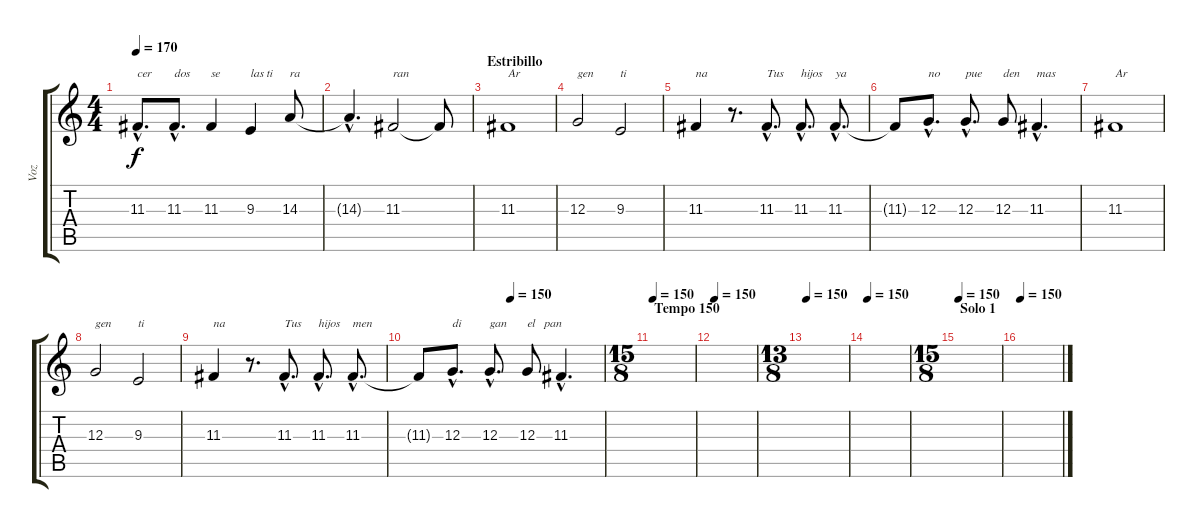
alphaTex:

\track ("Voz" "Voz") {instrument lead8bassandlead}
\staff {score tabs}
\tuning (E4 B3 G3 D3 A2 E2) {hide}
\ts (4 4)
\tempo 170
\clef g2
\ks c
11.3{hac}.8{d txt "cer" dy f} 11.3{hac}.8{d txt "dos"} 11.3.4{txt "se"} 9.3.4{txt "las ti"} 14.3.8{txt "ra"} |
14.3{hac t}.4{d} 11.3.2{txt "ran"} 11.3{t}.8 |
\section ("" "Estribillo")
11.3.1{txt "Ar"} |
12.3.2{txt "gen"} 9.3.2{txt "ti"} |
11.3.4{txt "na"} r.8{d} 11.3{hac}.8{d txt "Tus"} 11.3{hac}.8{d txt "hijos"} 11.3{hac}.8{d txt "ya"} |
11.3{t}.8 12.3{hac}.8{d txt "no"} 12.3{hac}.8{d txt "pue"} 12.3.8{txt "den"} 11.3{hac}.4{d txt "mas"} |
11.3.1{txt "Ar"} |
12.3.2{txt "gen"} 9.3.2{txt "ti"} |
11.3.4{txt "na"} r.8{d} 11.3{hac}.8{d txt "Tus"} 11.3{hac}.8{d txt "hijos"} 11.3{hac}.8{d txt "men"} |
\tempo (150 0.5)
11.3{t}.8 12.3{hac}.8{d txt "di"} 12.3{hac}.8{d txt "gan"} 12.3.8{txt "el   pan"} 11.3{hac}.4{d} |
\ts (15 8)
\section ("" "Tempo 150")
\tempo 150
|
\tempo 150
|
\ts (13 8)
\tempo 150
|
\tempo 150
|
\ts (15 8)
\section ("" "Solo 1")
\tempo 150
|
\tempo 150
